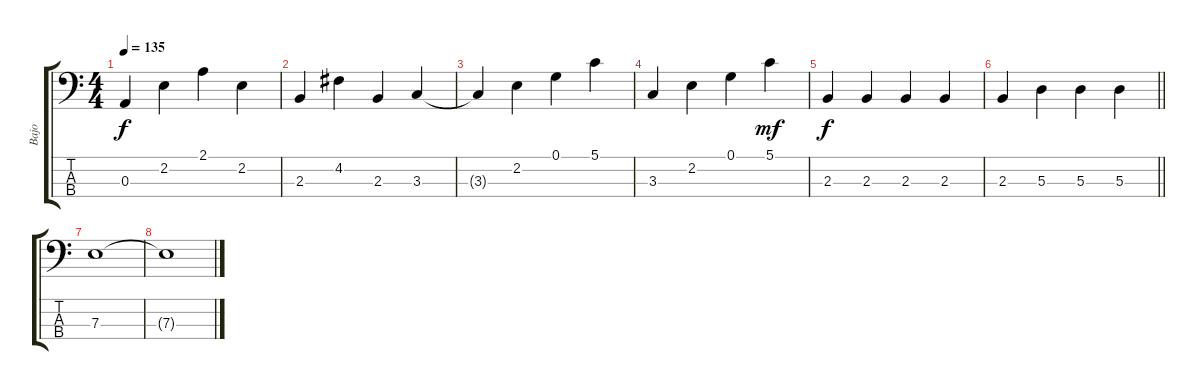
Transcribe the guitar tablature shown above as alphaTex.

\track ("Bajo" "Bajo") {instrument electricbassfinger}
\staff {score tabs}
\tuning (G2 D2 A1 E1) {hide}
\ts (4 4)
\tempo 135
\clef f4
\ks c
0.3{t}.4{dy f} 2.2.4 2.1.4 2.2.4 |
2.3.4 4.2.4 2.3.4 3.3.4 |
3.3{t}.4 2.2.4 0.1.4 5.1.4 |
3.3.4 2.2.4 0.1.4 5.1.4{dy mf} |
2.3.4{dy f} 2.3.4 2.3.4 2.3.4 |
\barLineRight lightlight
2.3.4 5.3.4 5.3.4 5.3.4 |
7.3.1 |
7.3{t}.1
